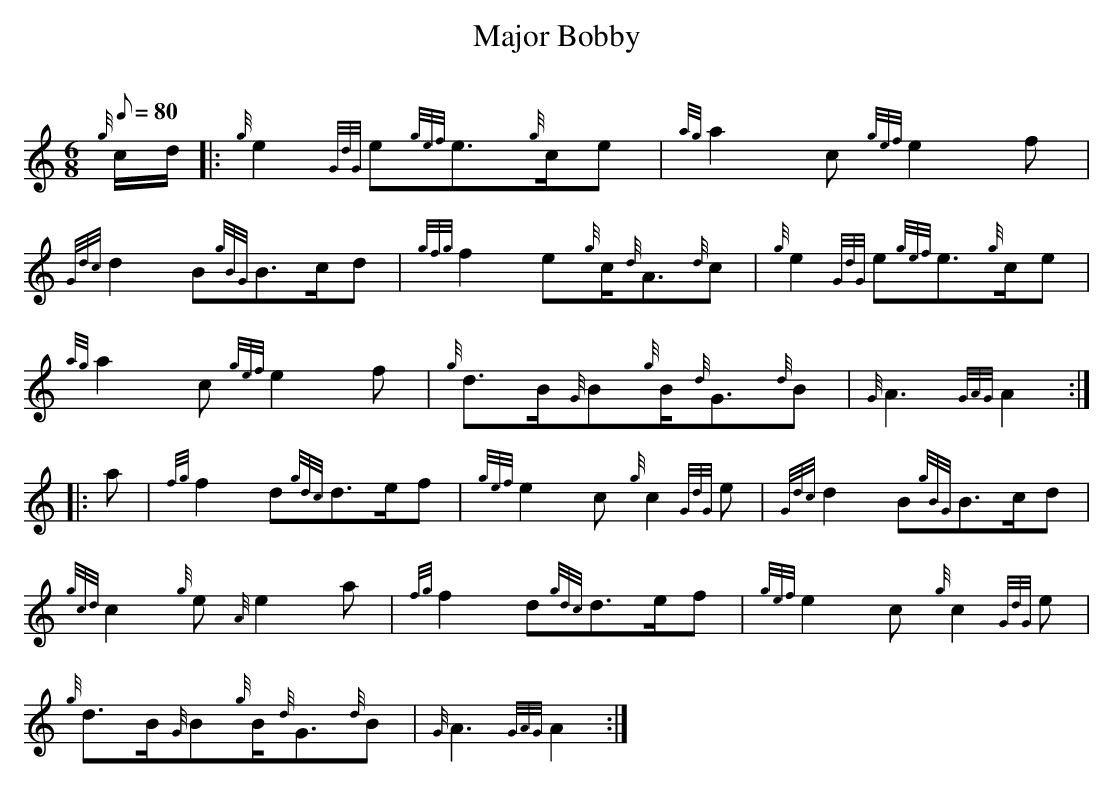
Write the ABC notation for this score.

X:1
T:Major Bobby
M:6/8
L:1/8
Q:80
C:
K:HP
{g}c/2d/2 |: \
{g}e2{GdG}e{gef}e3/2{g}c/2e | \
{ag}a2c{gef}e2f |
{Gdc}d2B{gBG}B3/2c/2d | \
{gfg}f2e{g}c/2{d}A3/2{d}c | \
{g}e2{GdG}e{gef}e3/2{g}c/2e |
{ag}a2c{gef}e2f | \
{g}d3/2B/2{G}B{g}B/2{d}G3/2{d}B | \
{G}A3{GAG}A2 ::
a | \
{fg}f2d{gdc}d3/2e/2f | \
{gef}e2c{g}c2{GdG}e | \
{Gdc}d2B{gBG}B3/2c/2d |
{gcd}c2{g}e{A}e2a | \
{fg}f2d{gdc}d3/2e/2f | \
{gef}e2c{g}c2{GdG}e |
{g}d3/2B/2{G}B{g}B/2{d}G3/2{d}B | \
{G}A3{GAG}A2 :|
